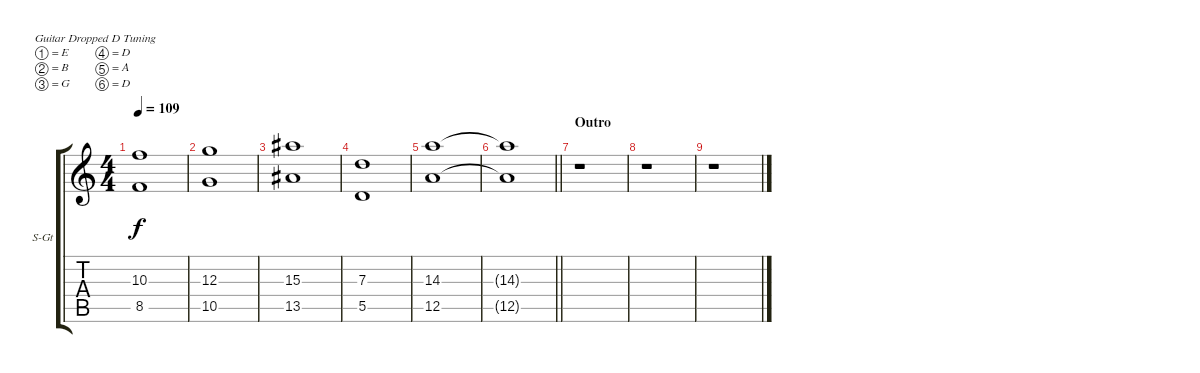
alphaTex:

\bracketExtendMode groupsimilarinstruments
\firstSystemTrackNameOrientation horizontal
\otherSystemsTrackNameOrientation horizontal
\track ("Keyboard 1" "S-Gt") {instrument fx1rain}
\staff {score tabs}
\tuning (E4 B3 G3 D3 A2 D2)
\displaytranspose 12
\ts (4 4)
\tempo 109
\clef g2
\ks c
(10.3{t} 8.5{t}).1{dy f} |
(12.3 10.5).1 |
(15.3 13.5).1 |
(7.3 5.5).1 |
(14.3 12.5).1 |
\barLineRight lightlight
(14.3{t} 12.5{t}).1 |
\section ("" "Outro")
r.1 |
r.1 |
r.1
